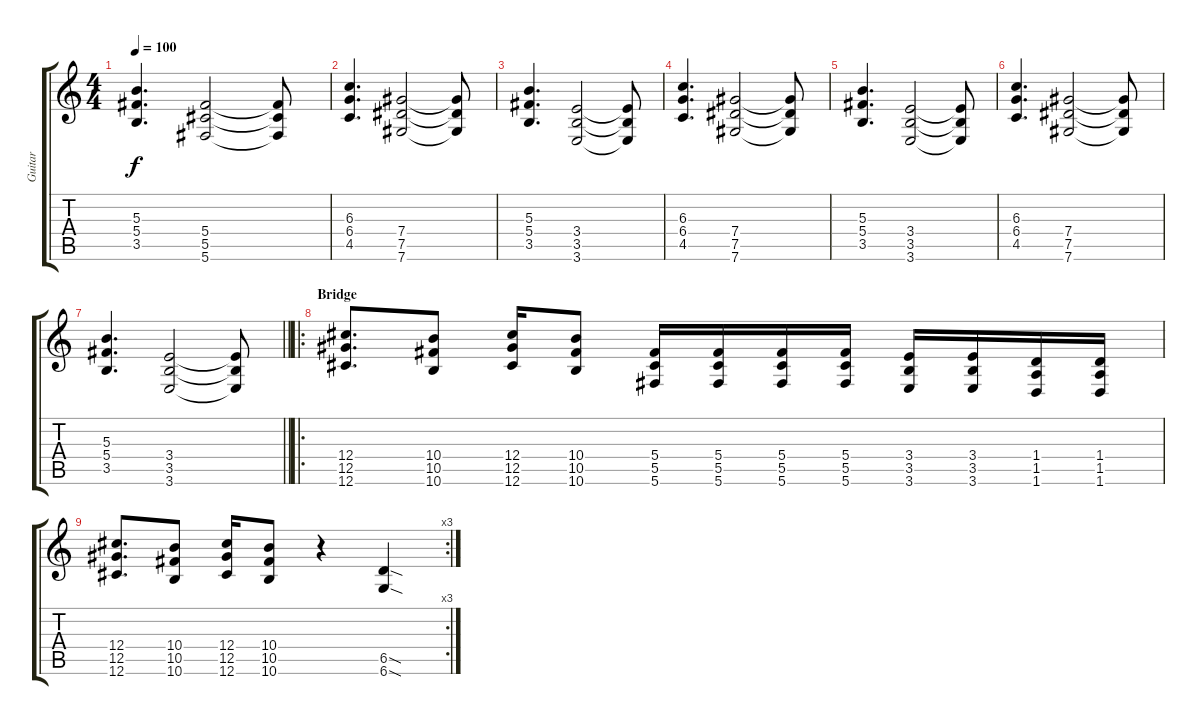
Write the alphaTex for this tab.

\track ("Guitar" "Guitar") {instrument distortionguitar}
\staff {score tabs}
\tuning (Eb4 Bb3 Gb3 Db3 Ab2 Db2) {hide}
\ts (4 4)
\tempo 100
\clef g2
\ks c
(5.3 5.4 3.5).4{d dy f} (5.4 5.5 5.6).2 (5.4{t} 5.5{t} 5.6{t}).8 |
(6.3 6.4 4.5).4{d} (7.4 7.5 7.6).2 (7.4{t} 7.5{t} 7.6{t}).8 |
(5.3 5.4 3.5).4{d} (3.4 3.5 3.6).2 (3.4{t} 3.5{t} 3.6{t}).8 |
(6.3 6.4 4.5).4{d} (7.4 7.5 7.6).2 (7.4{t} 7.5{t} 7.6{t}).8 |
(5.3 5.4 3.5).4{d} (3.4 3.5 3.6).2 (3.4{t} 3.5{t} 3.6{t}).8 |
(6.3 6.4 4.5).4{d} (7.4 7.5 7.6).2 (7.4{t} 7.5{t} 7.6{t}).8 |
\barLineRight lightlight
(5.3 5.4 3.5).4{d} (3.4 3.5 3.6).2 (3.4{t} 3.5{t} 3.6{t}).8 |
\ro
\section ("" "Bridge")
(12.4 12.5 12.6).8{d} (10.4 10.5 10.6).8 (12.4 12.5 12.6).16 (10.4 10.5 10.6).8 (5.4 5.5 5.6).16 (5.4 5.5 5.6).16 (5.4 5.5 5.6).16 (5.4 5.5 5.6).16 (3.4 3.5 3.6).16 (3.4 3.5 3.6).16 (1.4 1.5 1.6).16 (1.4 1.5 1.6).16 |
\rc 3
(12.4 12.5 12.6).8{d} (10.4 10.5 10.6).8 (12.4 12.5 12.6).16 (10.4 10.5 10.6).8 r.4 (6.5{sod} 6.6{sod}).4
